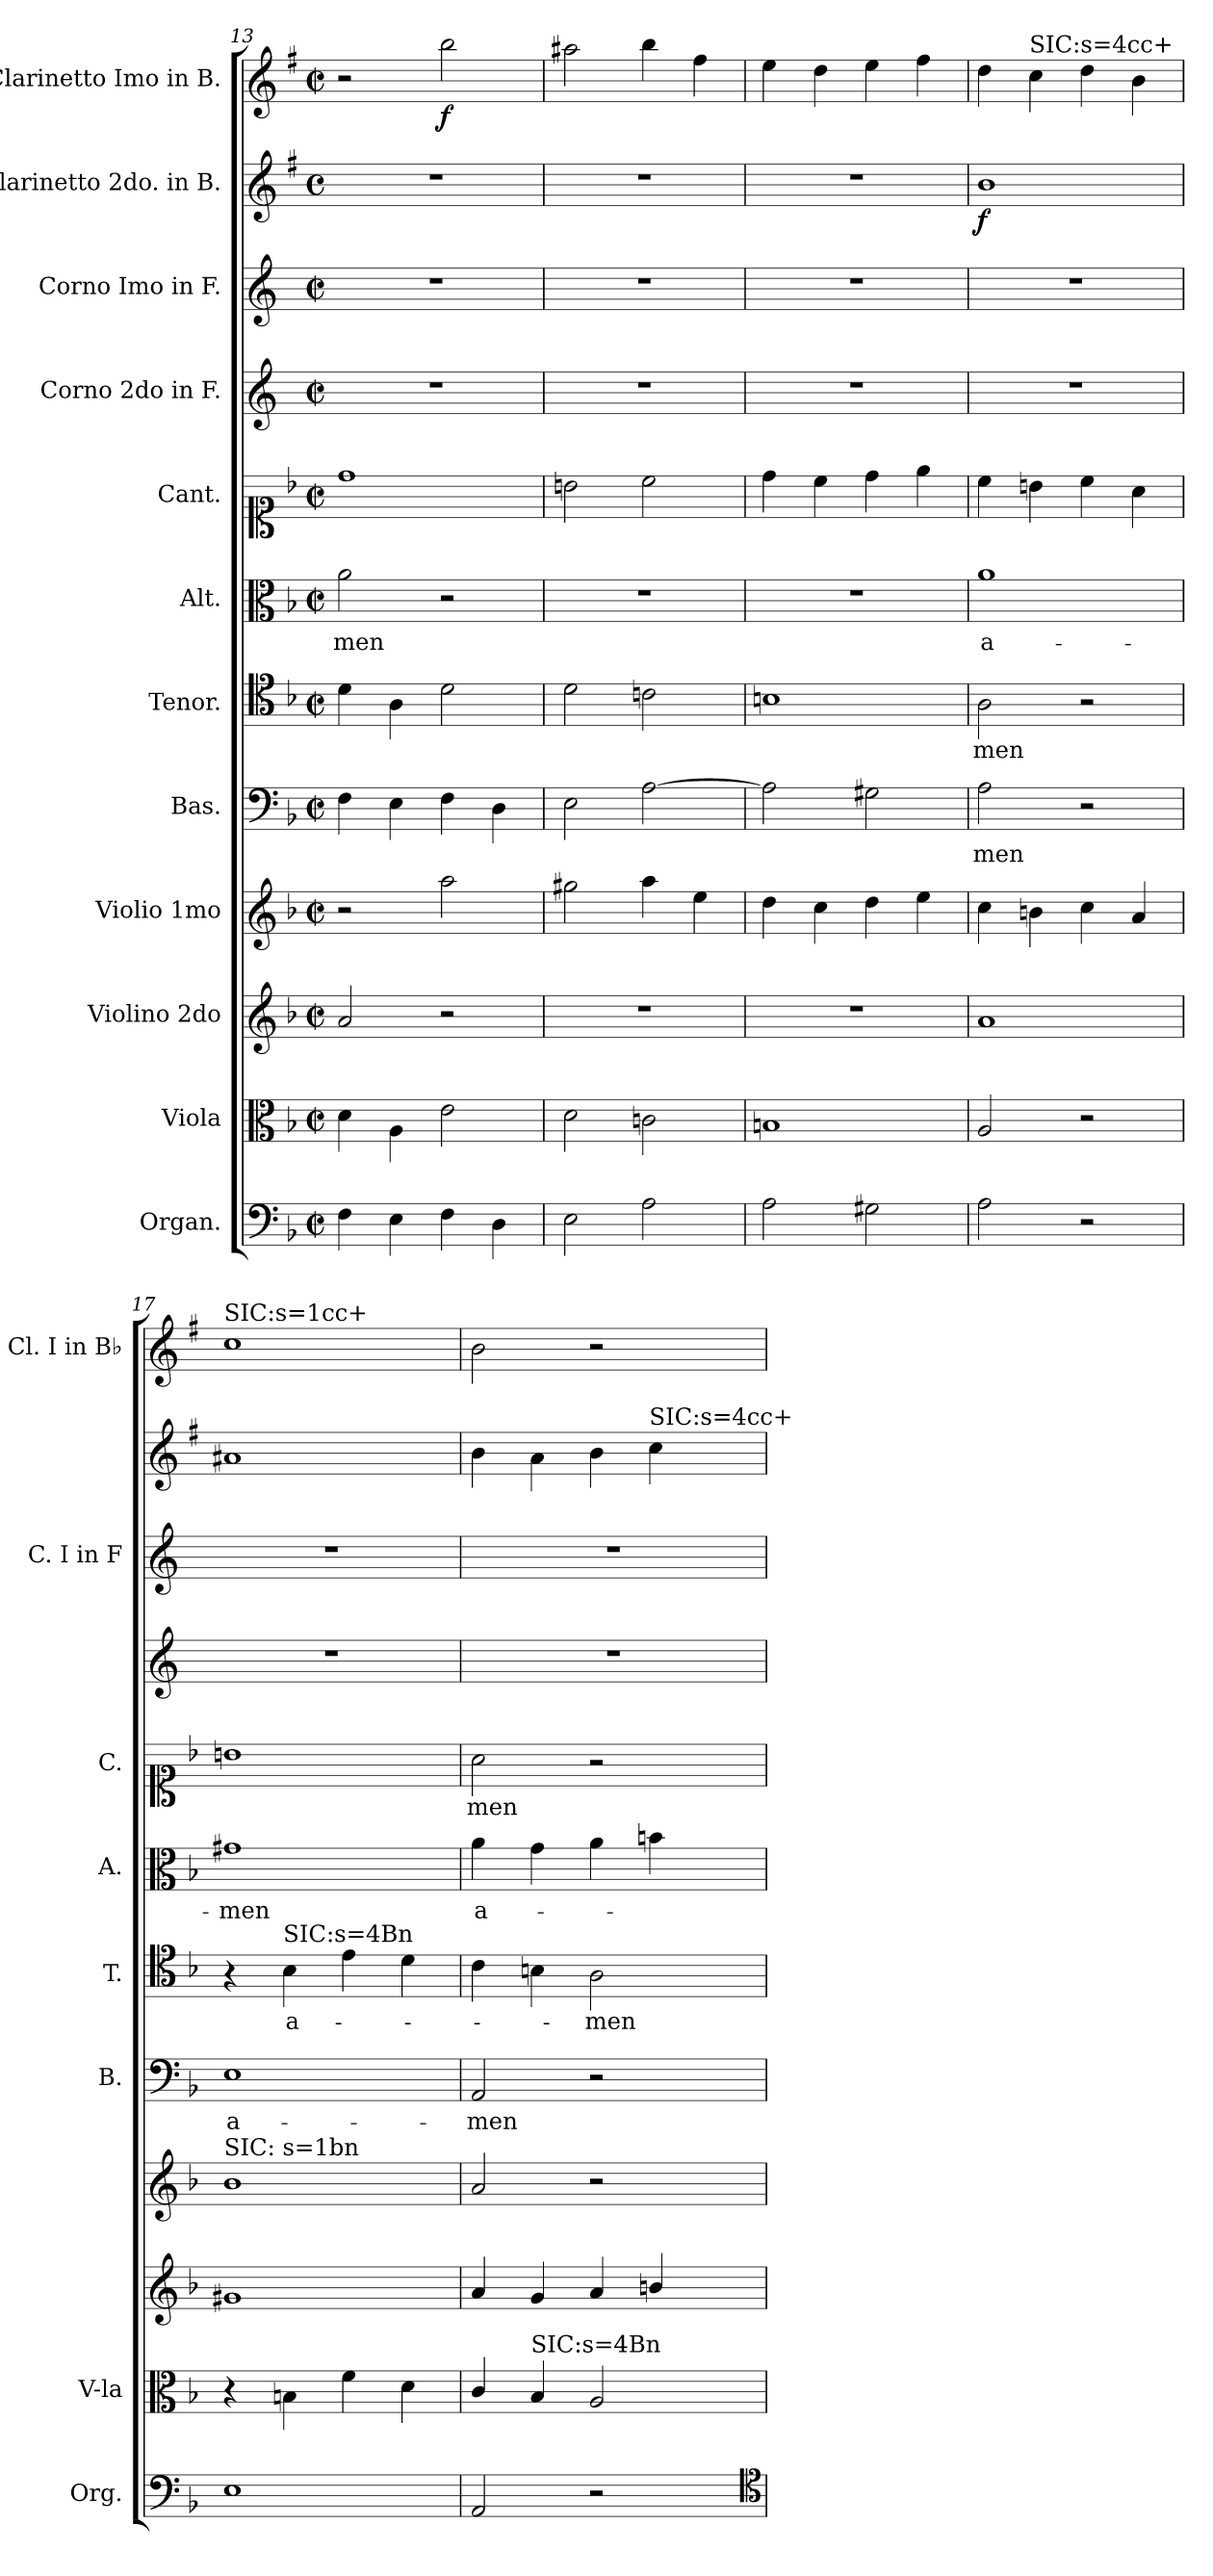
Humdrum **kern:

**kern	**kern	**kern	**kern	**kern	**text	**kern	**text	**kern	**text	**kern	**text	**kern	**kern	**kern	**dynam	**kern	**dynam
*part12	*part11	*part10	*part9	*part8	*part8	*part7	*part7	*part6	*part6	*part5	*part5	*part4	*part3	*part2	*part2	*part1	*part1
*staff12	*staff11	*staff10	*staff9	*staff8	*staff8	*staff7	*staff7	*staff6	*staff6	*staff5	*staff5	*staff4	*staff3	*staff2	*staff2	*staff1	*staff1
*I"Organ.	*I"Viola	*I"Violino 2do	*I"Violio 1mo	*I"Bas.	*	*I"Tenor.	*	*I"Alt.	*	*I"Cant.	*	*I"Corno 2do in F.	*I"Corno Imo in F.	*I"Clarinetto 2do. in B.	*	*I"Clarinetto Imo in B.	*
*I'Org.	*I'V-la	*	*	*I'B.	*	*I'T.	*	*I'A.	*	*I'C.	*	*	*I'C. I in F	*	*	*I'Cl. I in B♭	*
*clefF4	*clefC3	*clefG2	*clefG2	*clefF4	*	*clefC4	*	*clefC3	*	*clefC1	*	*clefG2	*clefG2	*clefG2	*	*clefG2	*
*	*	*	*	*	*	*	*	*	*	*	*	*ITrd4c7	*ITrd4c7	*ITrd1c2	*	*ITrd1c2	*
*k[b-]	*k[b-]	*k[b-]	*k[b-]	*k[b-]	*	*k[b-]	*	*k[b-]	*	*k[b-]	*	*k[b-]	*k[b-]	*k[b-]	*	*k[b-]	*
*d:	*d:	*d:	*d:	*d:	*	*d:	*	*d:	*	*d:	*	*d:	*d:	*d:	*	*d:	*
*M2/2	*M2/2	*M2/2	*M2/2	*M2/2	*	*M2/2	*	*M2/2	*	*M2/2	*	*M2/2	*M2/2	*M2/2	*	*M2/2	*
*met(c|)	*met(c|)	*met(c|)	*met(c|)	*met(c|)	*	*met(c|)	*	*met(c|)	*	*met(c|)	*	*met(c|)	*met(c|)	*met(c)	*	*met(c|)	*
=13	=13	=13	=13	=13	=13	=13	=13	=13	=13	=13	=13	=13	=13	=13	=13	=13	=13
4F\	4d\	2a/	2r	4F\	.	4d\	.	2a\	-men	1dd	.	1r	1r	1r	.	2r	.
4E\	4A\	.	.	4E\	.	4A\	.	.	.	.	.	.	.	.	.	.	.
4F\	2e\	2r	2aa\	4F\	.	2d\	.	2r	.	.	.	.	.	.	.	2aa\	f
4D\	.	.	.	4D\	.	.	.	.	.	.	.	.	.	.	.	.	.
=14	=14	=14	=14	=14	=14	=14	=14	=14	=14	=14	=14	=14	=14	=14	=14	=14	=14
2E\	2d\	1r	2gg#X\	2E\	.	2d\	.	1r	.	2bn\	.	1r	1r	1r	.	2gg#X\	.
2A\	2cn\	.	4aa\	[2A\	.	2cn\	.	.	.	2cc\	.	.	.	.	.	4aa\	.
.	.	.	4ee\	.	.	.	.	.	.	.	.	.	.	.	.	4ee\	.
=15	=15	=15	=15	=15	=15	=15	=15	=15	=15	=15	=15	=15	=15	=15	=15	=15	=15
2A\	1Bn	1r	4dd\	2A\]	.	1Bn	.	1r	.	4dd\	.	1r	1r	1r	.	4dd\	.
.	.	.	4cc\	.	.	.	.	.	.	4cc\	.	.	.	.	.	4cc\	.
2G#X\	.	.	4dd\	2G#X\	.	.	.	.	.	4dd\	.	.	.	.	.	4dd\	.
.	.	.	4ee\	.	.	.	.	.	.	4ee\	.	.	.	.	.	4ee\	.
=16	=16	=16	=16	=16	=16	=16	=16	=16	=16	=16	=16	=16	=16	=16	=16	=16	=16
2A\	2A/	1a	4cc\	2A\	-men	2A\	-men	1a	a-	4cc\	.	1r	1r	1a	f	4cc\	.
!	!	!	!	!	!	!	!	!	!	!	!	!	!	!	!	!LO:TX:a:t=SIC&colon;s=4cc+	!
.	.	.	4bn\	.	.	.	.	.	.	4bn\	.	.	.	.	.	4b-\	.
2r	2r	.	4cc\	2r	.	2r	.	.	.	4cc\	.	.	.	.	.	4cc\	.
.	.	.	4a/	.	.	.	.	.	.	4a\	.	.	.	.	.	4a\	.
=17	=17	=17	=17	=17	=17	=17	=17	=17	=17	=17	=17	=17	=17	=17	=17	=17	=17
!	!	!	!	!	!	!	!	!	!	!	!	!	!	!	!	!LO:TX:a:t=SIC&colon;s=1cc+	!
!	!	!	!LO:TX:a:t=SIC&colon; s=1bn	!	!	!	!	!	!	!	!	!	!	!	!	!	!
1E	4r	1g#X	1b-	1E	a-	4r	.	1g#X	-men	1bn	.	1r	1r	1g#X	.	1b-	.
!	!	!	!	!	!	!LO:TX:a:t=SIC&colon;s=4Bn	!	!	!	!	!	!	!	!	!	!	!
.	4Bn\	.	.	.	.	4B-\	a-	.	.	.	.	.	.	.	.	.	.
.	4f\	.	.	.	.	4e\	.	.	.	.	.	.	.	.	.	.	.
.	4d\	.	.	.	.	4d\	.	.	.	.	.	.	.	.	.	.	.
=18	=18	=18	=18	=18	=18	=18	=18	=18	=18	=18	=18	=18	=18	=18	=18	=18	=18
2AA/	4c/	4a/	2a/	2AA/	-men	4c\	.	4a\	a-	2a\	-men	1r	1r	4a\	.	2a\	.
!	!LO:TX:a:t=SIC&colon;s=4Bn	!	!	!	!	!	!	!	!	!	!	!	!	!	!	!	!
.	4B-/	4g/	.	.	.	4Bn\	.	4g\	.	.	.	.	.	4g\	.	.	.
2r	2A/	4a/	2r	2r	.	2A\	-men	4a\	.	2r	.	.	.	4a\	.	2r	.
!	!	!	!	!	!	!	!	!	!	!	!	!	!	!LO:TX:a:t=SIC&colon;s=4cc+	!	!	!
.	.	4bn/	.	.	.	.	.	4bn\	.	.	.	.	.	4b-\	.	.	.
*clefC4	*	*	*	*	*	*	*	*	*	*	*	*	*	*	*	*	*
=	=	=	=	=	=	=	=	=	=	=	=	=	=	=	=	=	=
*-	*-	*-	*-	*-	*-	*-	*-	*-	*-	*-	*-	*-	*-	*-	*-	*-	*-
